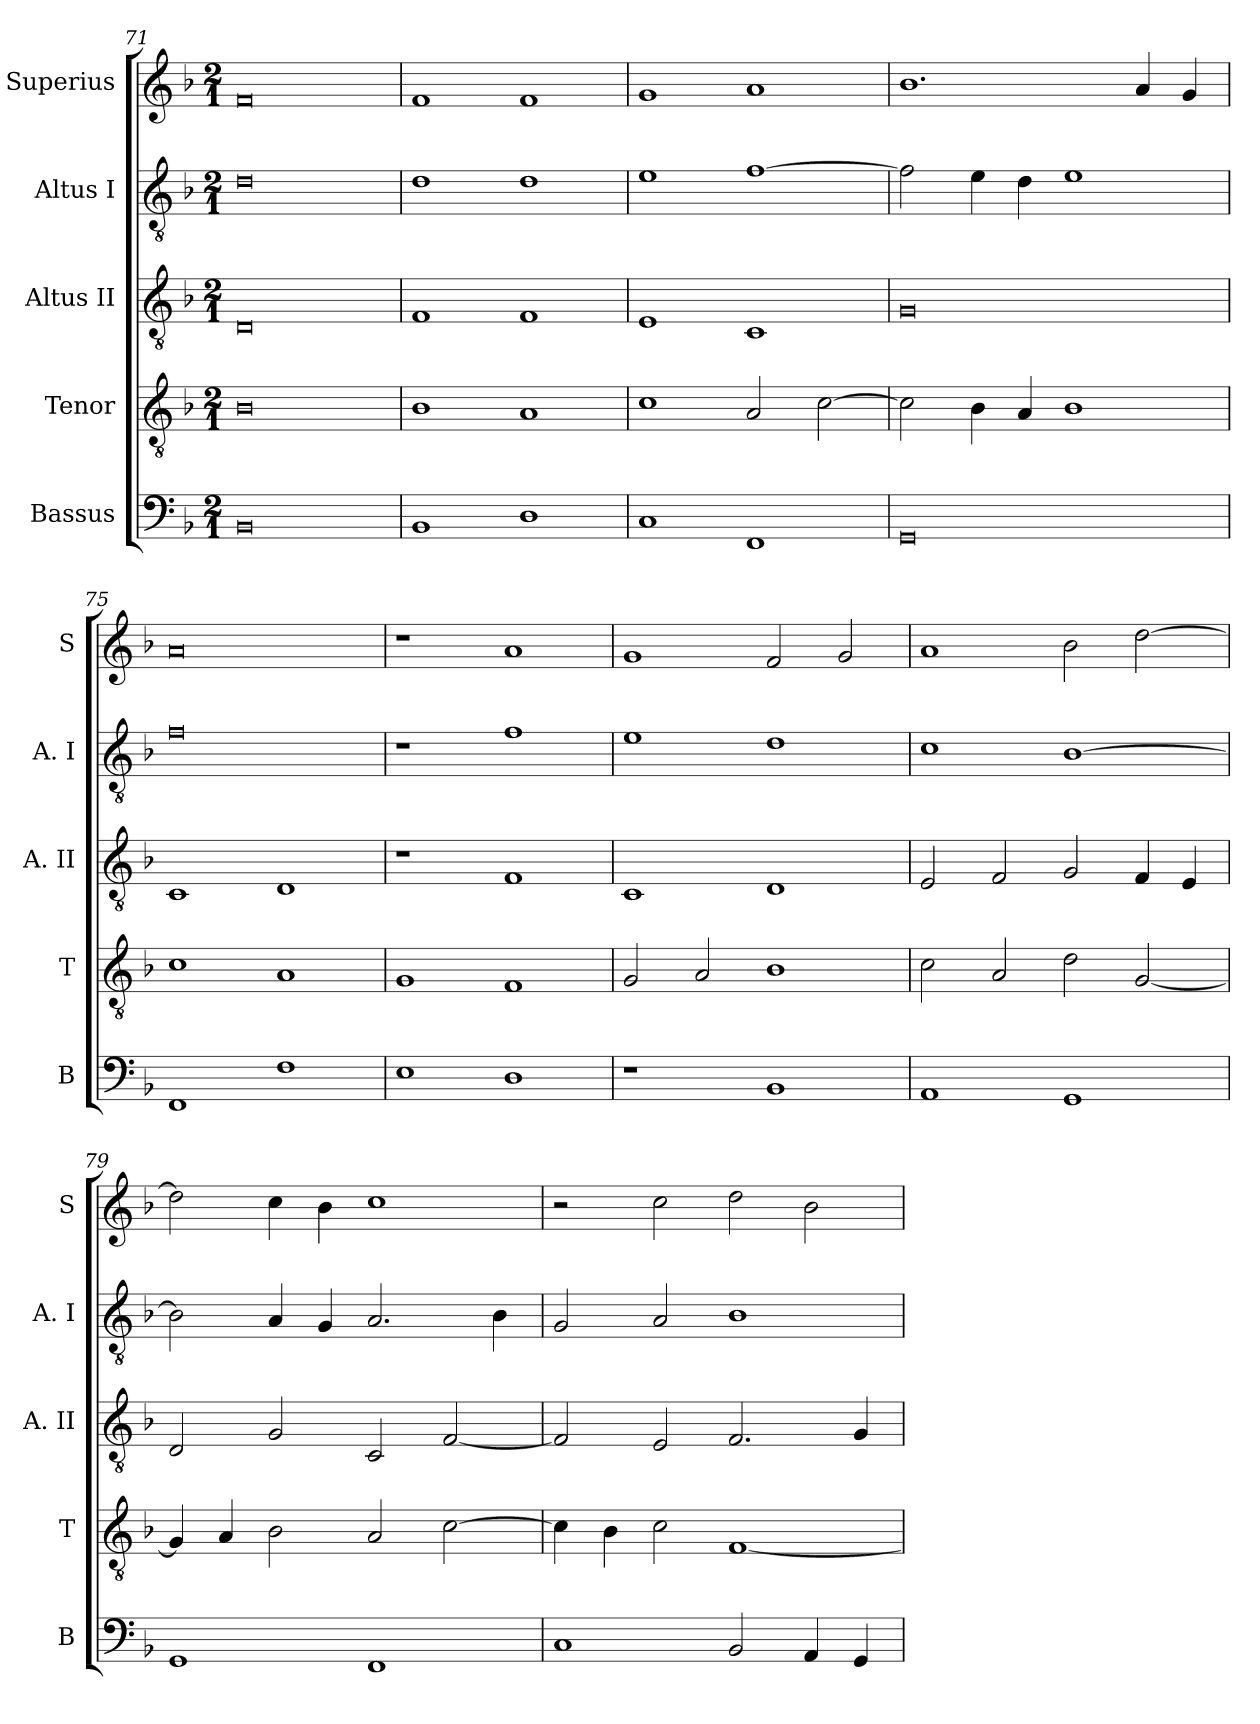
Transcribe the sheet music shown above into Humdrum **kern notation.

**kern	**kern	**kern	**kern	**kern
*part5	*part4	*part3	*part2	*part1
*staff5	*staff4	*staff3	*staff2	*staff1
*I"Bassus	*I"Tenor	*I"Altus II	*I"Altus I	*I"Superius
*I'B	*I'T	*I'A. II	*I'A. I	*I'S
*clefF4	*clefGv2	*clefGv2	*clefGv2	*clefG2
*k[b-]	*k[b-]	*k[b-]	*k[b-]	*k[b-]
*F:	*F:	*F:	*F:	*F:
*M2/1	*M2/1	*M2/1	*M2/1	*M2/1
=71	=71	=71	=71	=71
0BB-	0B-	0D	0d	0f
=72	=72	=72	=72	=72
1BB-	1B-	1F	1d	1f
1D	1A	1F	1d	1f
=73	=73	=73	=73	=73
1C	1c	1E	1e	1g
1FF	2A	1C	[1f	1a
.	[2c	.	.	.
=74	=74	=74	=74	=74
0GG	2c]	0G	2f]	1.b-
.	4B-	.	4e	.
.	4A	.	4d	.
.	1B-	.	1e	.
.	.	.	.	4a
.	.	.	.	4g
=75	=75	=75	=75	=75
1FF	1c	1C	0f	0a
1F	1A	1D	.	.
=76	=76	=76	=76	=76
1E	1G	1r	1r	1r
1D	1F	1F	1f	1a
=77	=77	=77	=77	=77
1r	2G	1C	1e	1g
.	2A	.	.	.
1BB-	1B-	1D	1d	2f
.	.	.	.	2g
=78	=78	=78	=78	=78
1AA	2c	2E	1c	1a
.	2A	2F	.	.
1GG	2d	2G	[1B-	2b-
.	[2G	4F	.	[2dd
.	.	4E	.	.
=79	=79	=79	=79	=79
1GG	4G]	2D	2B-]	2dd]
.	4A	.	.	.
.	2B-	2G	4A	4cc
.	.	.	4G	4b-
1FF	2A	2C	2.A	1cc
.	[2c	[2F	.	.
.	.	.	4B-	.
=80	=80	=80	=80	=80
1C	4c]	2F]	2G	2r
.	4B-	.	.	.
.	2c	2E	2A	2cc
2BB-	[1F	2.F	1B-	2dd
4AA	.	.	.	2b-
4GG	.	4G	.	.
=	=	=	=	=
*-	*-	*-	*-	*-
